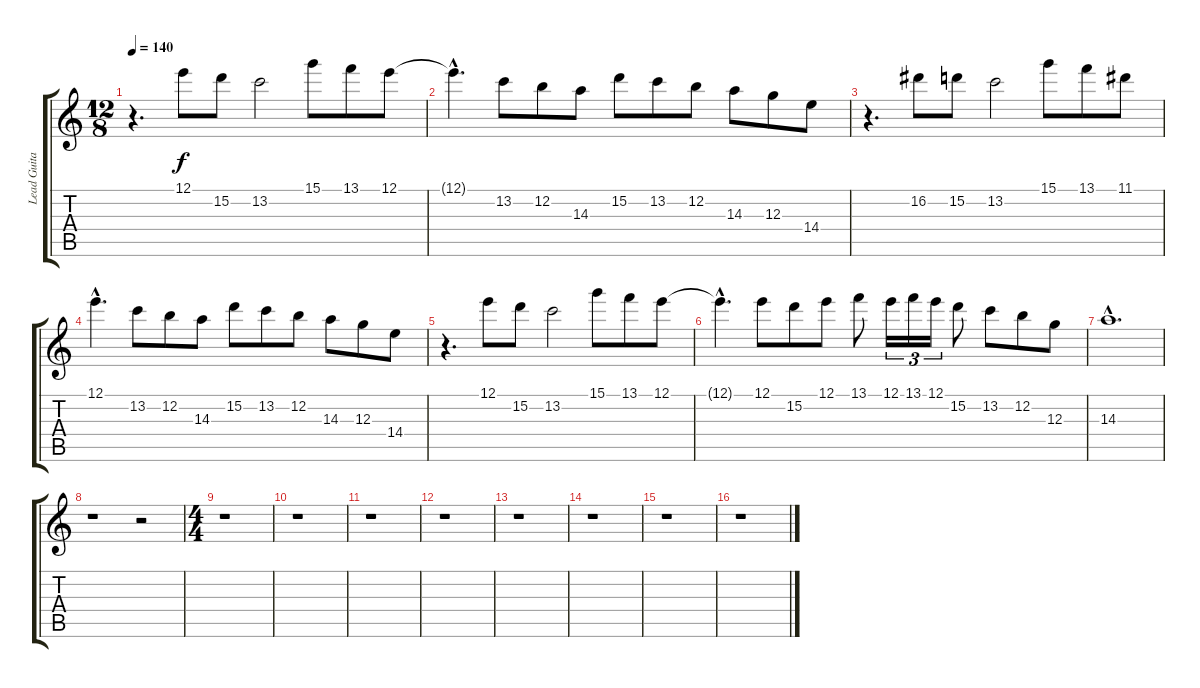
\track ("Lead Guitar 2" "Lead Guita") {instrument distortionguitar}
\staff {score tabs}
\tuning (E4 B3 G3 D3 A2 E2) {hide}
\ts (12 8)
\tempo 140
\clef g2
\ks c
r.4{d dy f} 12.1.8 15.2.8 13.2.2 15.1.8 13.1.8 12.1.8 |
12.1{hac t}.4{d} 13.2.8 12.2.8 14.3.8 15.2.8 13.2.8 12.2.8 14.3.8 12.3.8 14.4.8 |
r.4{d} 16.2.8 15.2.8 13.2.2 15.1.8 13.1.8 11.1.8 |
12.1{hac}.4{d} 13.2.8 12.2.8 14.3.8 15.2.8 13.2.8 12.2.8 14.3.8 12.3.8 14.4.8 |
r.4{d} 12.1.8 15.2.8 13.2.2 15.1.8 13.1.8 12.1.8 |
12.1{hac t}.4{d} 12.1.8 15.2.8 12.1.8 13.1.8 12.1.16{tu (3 2)} 13.1.16{tu (3 2)} 12.1.16{tu (3 2)} 15.2.8 13.2.8 12.2.8 12.3.8 |
14.3{hac}.1{d} |
r.1 r.2 |
\ts (4 4)
r.1 |
r.1 |
r.1 |
r.1 |
r.1 |
r.1 |
r.1 |
r.1
